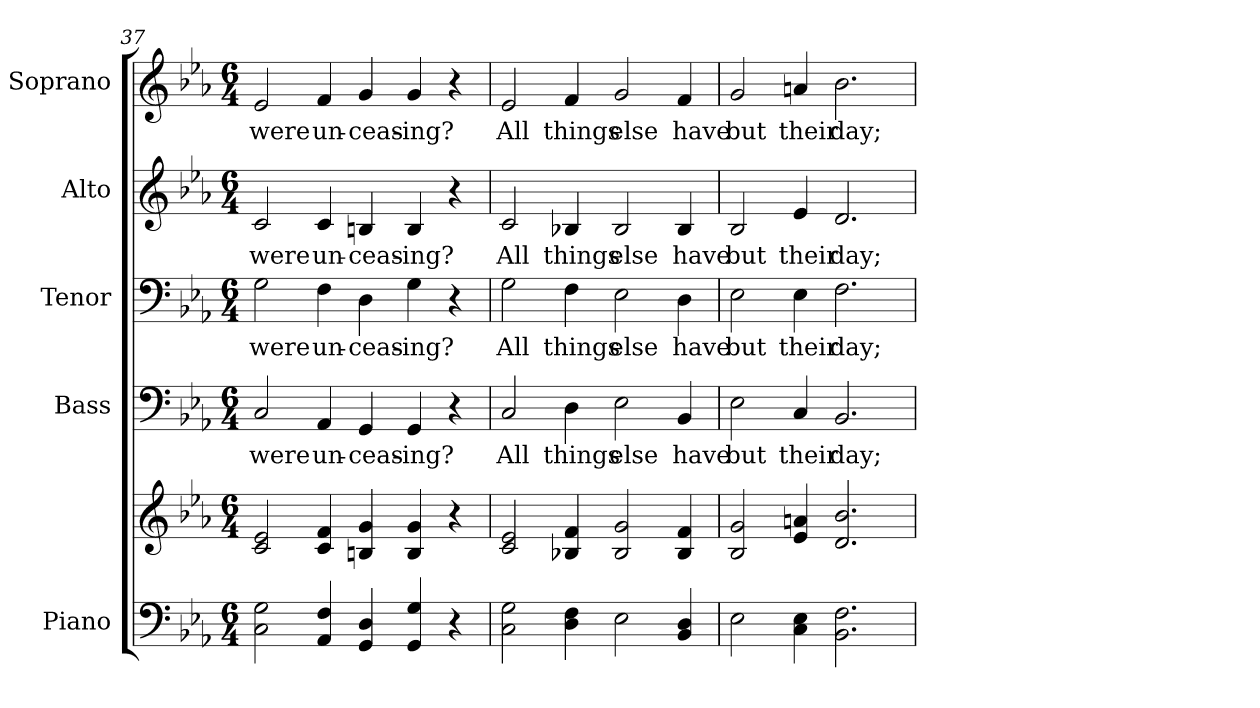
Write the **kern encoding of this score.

**kern	**kern	**kern	**text	**kern	**text	**kern	**text	**kern	**text
*part5	*part5	*part4	*part4	*part3	*part3	*part2	*part2	*part1	*part1
*staff6	*staff5	*staff4	*staff4	*staff3	*staff3	*staff2	*staff2	*staff1	*staff1
*I"Piano	*	*I"Bass	*	*I"Tenor	*	*I"Alto	*	*I"Soprano	*
*I'Pno.	*	*I'B.	*	*I'T.	*	*I'A.	*	*I'S.	*
!!LO:LB:g=z
*clefF4	*clefG2	*clefF4	*	*clefF4	*	*clefG2	*	*clefG2	*
*k[b-e-a-]	*k[b-e-a-]	*k[b-e-a-]	*	*k[b-e-a-]	*	*k[b-e-a-]	*	*k[b-e-a-]	*
*E-:	*E-:	*E-:	*	*E-:	*	*E-:	*	*E-:	*
*M6/4	*M6/4	*M6/4	*	*M6/4	*	*M6/4	*	*M6/4	*
=37	=37	=37	=37	=37	=37	=37	=37	=37	=37
!	!	!	!LO:LY:b:color=#000000	!	!	!	!	!	!
!	!	!	!	!	!LO:LY:b:color=#000000	!	!	!	!
!	!	!	!	!	!	!	!LO:LY:b:color=#000000	!	!
!	!	!	!	!	!	!	!	!	!LO:LY:b:color=#000000
2Ci\ 2Gi	2ci/ 2e-i	2Ci/	were	2Gi\	were	2ci/	were	2e-i/	were
!	!	!	!LO:LY:b:color=#000000	!	!	!	!	!	!
!	!	!	!	!	!LO:LY:b:color=#000000	!	!	!	!
!	!	!	!	!	!	!	!LO:LY:b:color=#000000	!	!
!	!	!	!	!	!	!	!	!	!LO:LY:b:color=#000000
4AA-i/ 4Fi	4ci/ 4fi	4AA-i/	un-	4Fi\	un-	4ci/	un-	4fi/	un-
!	!	!	!LO:LY:b:color=#000000	!	!	!	!	!	!
!	!	!	!	!	!LO:LY:b:color=#000000	!	!	!	!
!	!	!	!	!	!	!	!LO:LY:b:color=#000000	!	!
!	!	!	!	!	!	!	!	!	!LO:LY:b:color=#000000
4GGi/ 4Di	4Bni/ 4gi	4GGi/	-ceas-	4Di\	-ceas-	4Bni/	-ceas-	4gi/	-ceas-
!	!	!	!LO:LY:b:color=#000000	!	!	!	!	!	!
!	!	!	!	!	!LO:LY:b:color=#000000	!	!	!	!
!	!	!	!	!	!	!	!LO:LY:b:color=#000000	!	!
!	!	!	!	!	!	!	!	!	!LO:LY:b:color=#000000
4GGi/ 4Gi	4Bi/ 4gi	4GGi/	-ing?	4Gi\	-ing?	4Bi/	-ing?	4gi/	-ing?
4r	4r	4r	.	4r	.	4r	.	4r	.
=38	=38	=38	=38	=38	=38	=38	=38	=38	=38
!	!	!	!LO:LY:b:color=#000000	!	!	!	!	!	!
!	!	!	!	!	!LO:LY:b:color=#000000	!	!	!	!
!	!	!	!	!	!	!	!LO:LY:b:color=#000000	!	!
!	!	!	!	!	!	!	!	!	!LO:LY:b:color=#000000
2Ci\ 2Gi	2ci/ 2e-i	2Ci/	All	2Gi\	All	2ci/	All	2e-i/	All
!	!	!	!LO:LY:b:color=#000000	!	!	!	!	!	!
!	!	!	!	!	!LO:LY:b:color=#000000	!	!	!	!
!	!	!	!	!	!	!	!LO:LY:b:color=#000000	!	!
!	!	!	!	!	!	!	!	!	!LO:LY:b:color=#000000
4Di\ 4Fi	4B-Xi/ 4fi	4Di\	things	4Fi\	things	4B-Xi/	things	4fi/	things
!	!	!	!LO:LY:b:color=#000000	!	!	!	!	!	!
!	!	!	!	!	!LO:LY:b:color=#000000	!	!	!	!
!	!	!	!	!	!	!	!LO:LY:b:color=#000000	!	!
!	!	!	!	!	!	!	!	!	!LO:LY:b:color=#000000
2E-i\	2B-i/ 2gi	2E-i\	else	2E-i\	else	2B-i/	else	2gi/	else
!	!	!	!LO:LY:b:color=#000000	!	!	!	!	!	!
!	!	!	!	!	!LO:LY:b:color=#000000	!	!	!	!
!	!	!	!	!	!	!	!LO:LY:b:color=#000000	!	!
!	!	!	!	!	!	!	!	!	!LO:LY:b:color=#000000
4BB-i/ 4Di	4B-i/ 4fi	4BB-i/	have	4Di\	have	4B-i/	have	4fi/	have
!!LO:PB:g=z
=39	=39	=39	=39	=39	=39	=39	=39	=39	=39
!	!	!	!LO:LY:b:color=#000000	!	!	!	!	!	!
!	!	!	!	!	!LO:LY:b:color=#000000	!	!	!	!
!	!	!	!	!	!	!	!LO:LY:b:color=#000000	!	!
!	!	!	!	!	!	!	!	!	!LO:LY:b:color=#000000
2E-i\	2B-i/ 2gi	2E-i\	but	2E-i\	but	2B-i/	but	2gi/	but
!	!	!	!LO:LY:b:color=#000000	!	!	!	!	!	!
!	!	!	!	!	!LO:LY:b:color=#000000	!	!	!	!
!	!	!	!	!	!	!	!LO:LY:b:color=#000000	!	!
!	!	!	!	!	!	!	!	!	!LO:LY:b:color=#000000
4Ci\ 4E-i	4e-i/ 4ani	4Ci/	their	4E-i\	their	4e-i/	their	4ani/	their
!	!	!	!LO:LY:b:color=#000000	!	!	!	!	!	!
!	!	!	!	!	!LO:LY:b:color=#000000	!	!	!	!
!	!	!	!	!	!	!	!LO:LY:b:color=#000000	!	!
!	!	!	!	!	!	!	!	!	!LO:LY:b:color=#000000
2.BB-i\ 2.Fi	2.di/ 2.b-i	2.BB-i/	day;	2.Fi\	day;	2.di/	day;	2.b-i\	day;
=	=	=	=	=	=	=	=	=	=
*-	*-	*-	*-	*-	*-	*-	*-	*-	*-
